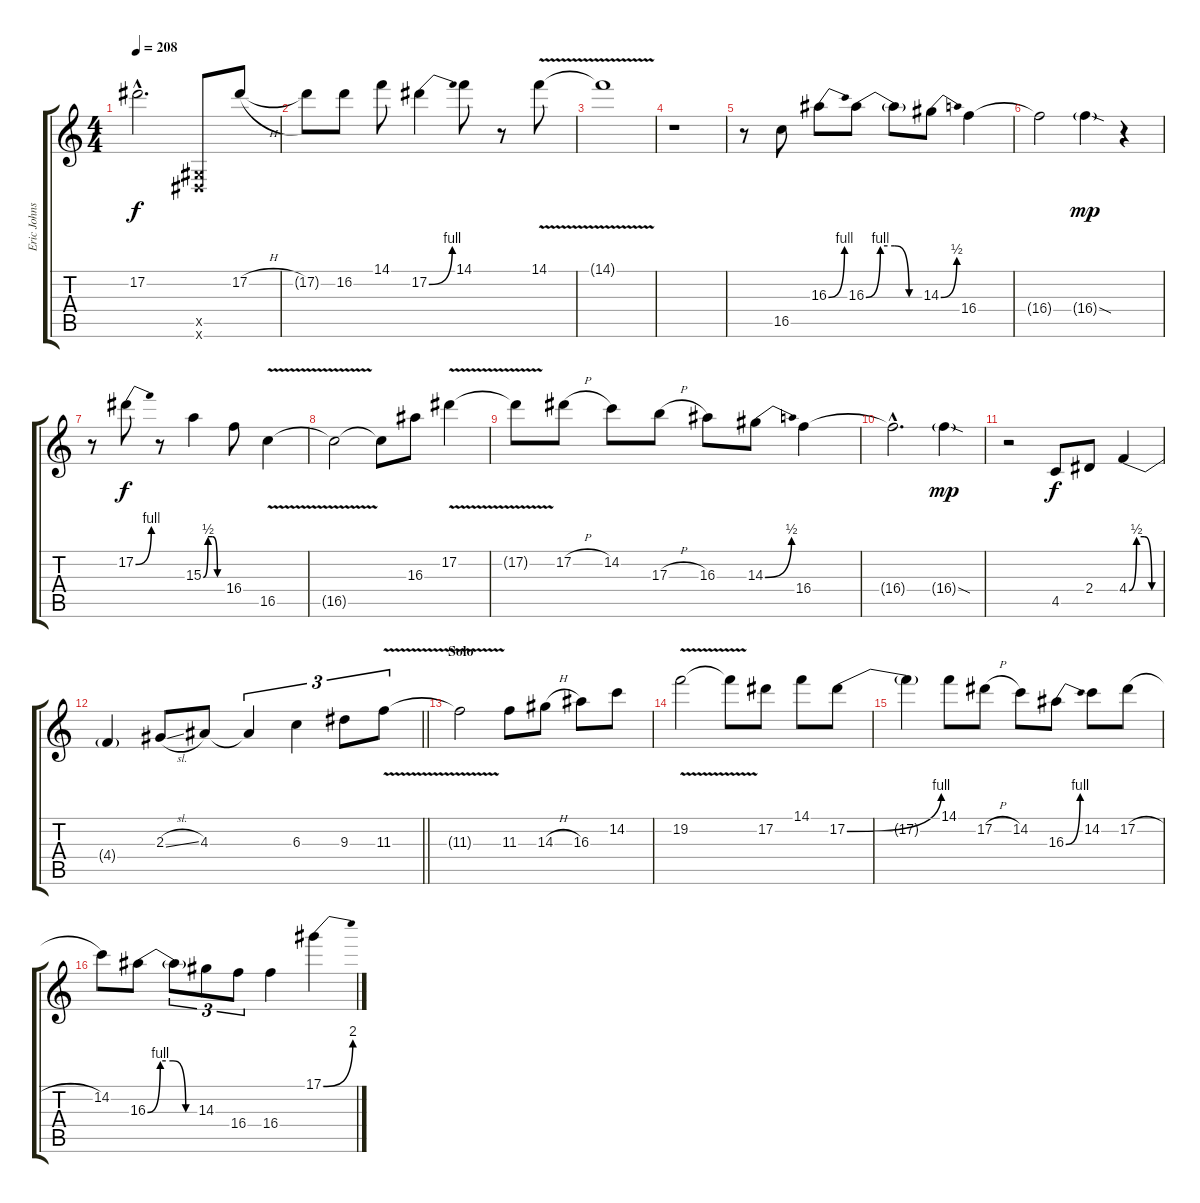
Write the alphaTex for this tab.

\track ("Eric Johnson (Distortion)" "Eric Johns") {instrument distortionguitar}
\staff {score tabs}
\tuning (Eb4 Bb3 Gb3 Db3 Ab2 Eb2) {hide}
\ts (4 4)
\tempo 208
\clef g2
\ks c
17.2{hac t}.2{d dy f} (0.5{x} 0.6{x}).8 17.2{h}.8 |
17.2{t}.8 16.2.8 14.1.8 17.2{be (bend 0 0 60 4)}.4 14.1.8 r.8 14.1{v}.8 |
14.1{t}.1 |
r.1 |
r.8 16.5.8 16.3{be (bend 0 0 60 4)}.8 16.3{be (custom 0 0 15 4 30 4 45 0 60 0)}.8 16.3{t}.8 14.3{be (bend 0 0 60 2)}.8 16.4.4 |
16.4{t}.2 16.4{sod g}.4{dy mp} r.4 |
r.8 17.2{be (bend 0 0 60 4)}.8{dy f} r.8 15.3{be (custom 0 0 15 2 30 2 45 0 60 0)}.4 16.4.8 16.5{v}.4 |
16.5{t}.2 16.5{t}.8 16.3.8 17.2{v}.4 |
17.2{t}.8 17.2{h}.8 14.2.8 17.3{h}.8 16.3.8 14.3{be (bend 0 0 60 2)}.8 16.4.4 |
16.4{hac t}.2{d} 16.4{sod g}.4{dy mp} |
r.2 4.5.8{dy f} 2.4.8 4.4{be (custom 0 0 15 2 30 2 45 0 60 0)}.4 |
\barLineRight lightlight
4.4{t}.4 2.3{sl}.8 4.3.8 4.3{t}.4{tu (3 2)} 6.3.4{tu (3 2)} 9.3.8{tu (3 2)} 11.3{v}.8{tu (3 2)} |
\section ("" "Solo")
11.3{t}.2 11.3.8 14.3{h}.8 16.3.8 14.2.8 |
19.2{v}.2 19.2{t}.8 17.2.8 14.1.8 17.2{be (bend 0 0 60 4)}.8 |
17.2{t}.4 14.1.8 17.2{h}.8 14.2.8 16.3{be (bend 0 0 60 4)}.8 14.2.8 17.2{h}.8 |
14.2.8 16.3{be (custom 0 0 15 4 30 4 45 0 60 0)}.8 16.3{t}.8{tu (3 2)} 14.3.8{tu (3 2)} 16.4.8{tu (3 2)} 16.4.4 17.1{be (bend 0 0 60 8)}.4
